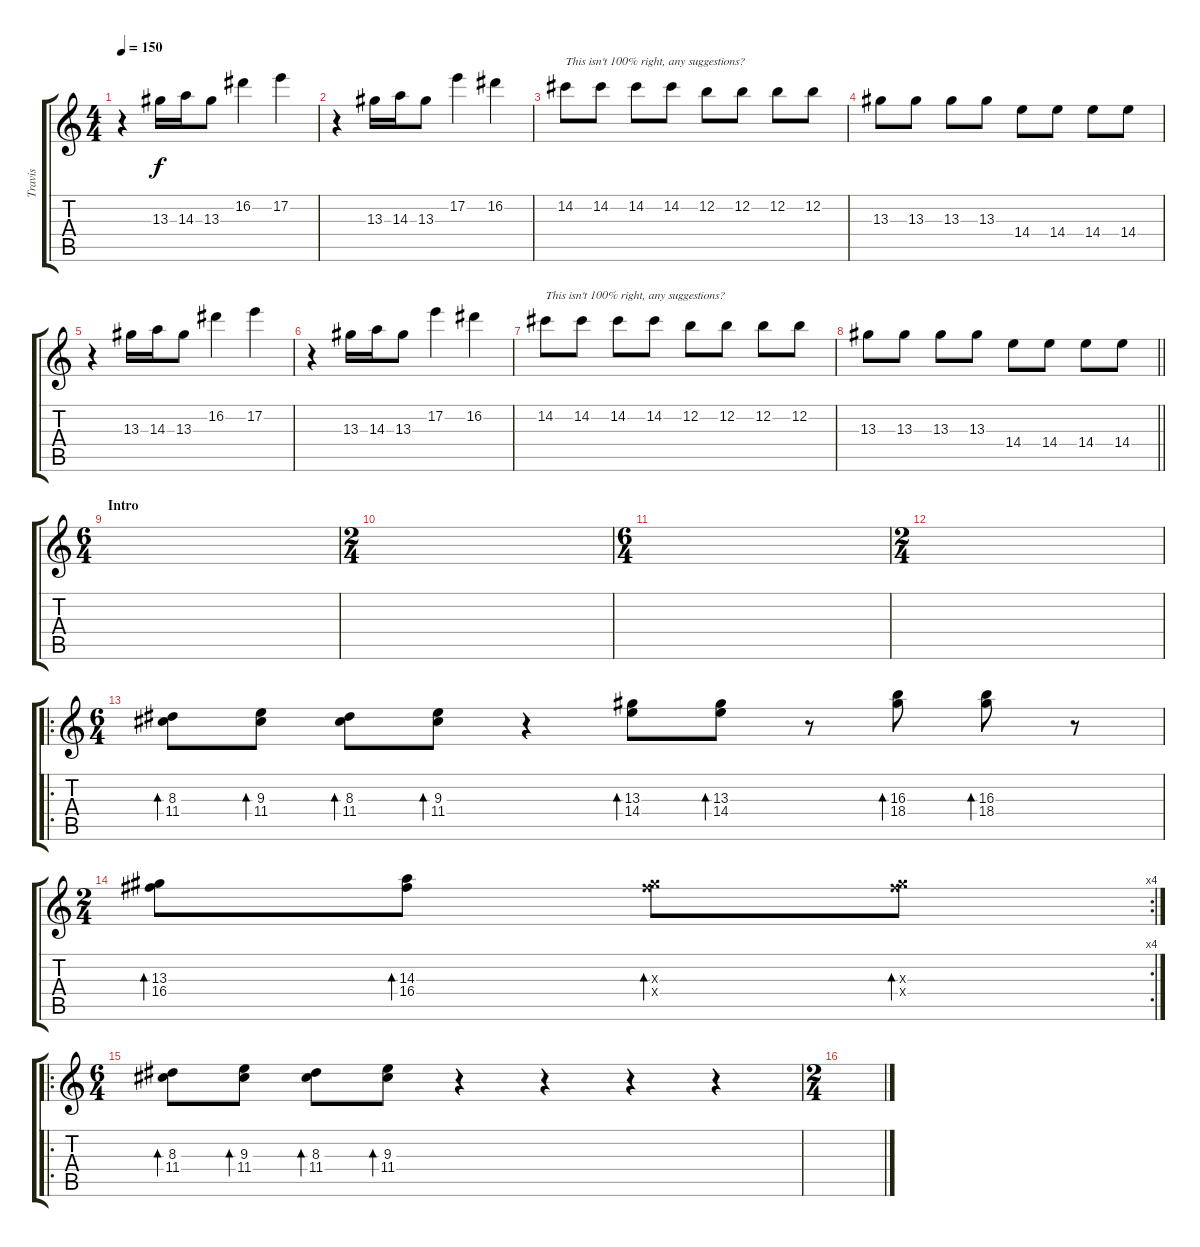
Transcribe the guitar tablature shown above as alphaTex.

\track ("Travis" "Travis") {instrument distortionguitar}
\staff {score tabs}
\tuning (E4 B3 G3 D3 A2 E2) {hide}
\ts (4 4)
\tempo 150
\clef g2
\ks c
r.4{dy f} 13.3.16 14.3.16 13.3.8 16.2.4 17.2.4 |
r.4 13.3.16 14.3.16 13.3.8 17.2.4 16.2.4 |
14.2.8{txt "This isn't 100% right, any suggestions?"} 14.2.8 14.2.8 14.2.8 12.2.8 12.2.8 12.2.8 12.2.8 |
13.3.8 13.3.8 13.3.8 13.3.8 14.4.8 14.4.8 14.4.8 14.4.8 |
r.4 13.3.16 14.3.16 13.3.8 16.2.4 17.2.4 |
r.4 13.3.16 14.3.16 13.3.8 17.2.4 16.2.4 |
14.2.8{txt "This isn't 100% right, any suggestions?"} 14.2.8 14.2.8 14.2.8 12.2.8 12.2.8 12.2.8 12.2.8 |
\barLineRight lightlight
13.3.8 13.3.8 13.3.8 13.3.8 14.4.8 14.4.8 14.4.8 14.4.8 |
\ts (6 4)
\section ("" "Intro")
|
\ts (2 4)
|
\ts (6 4)
|
\ts (2 4)
|
\ro
\ts (6 4)
(8.3 11.4).8{bd 30} (9.3 11.4).8{bd 30} (8.3 11.4).8{bd 30} (9.3 11.4).8{bd 30} r.4 (13.3 14.4).8{bd 30} (13.3 14.4).8{bd 30} r.8 (16.3 18.4).8{bd 30} (16.3 18.4).8{bd 30} r.8 |
\rc 4
\ts (2 4)
(13.3 16.4).8{bd 30} (14.3 16.4).8{bd 30} (13.3{x} 16.4{x}).8{bd 30} (13.3{x} 16.4{x}).8{bd 30} |
\ro
\ts (6 4)
(8.3 11.4).8{bd 30} (9.3 11.4).8{bd 30} (8.3 11.4).8{bd 30} (9.3 11.4).8{bd 30} r.4 r.4 r.4 r.4 |
\ts (2 4)
